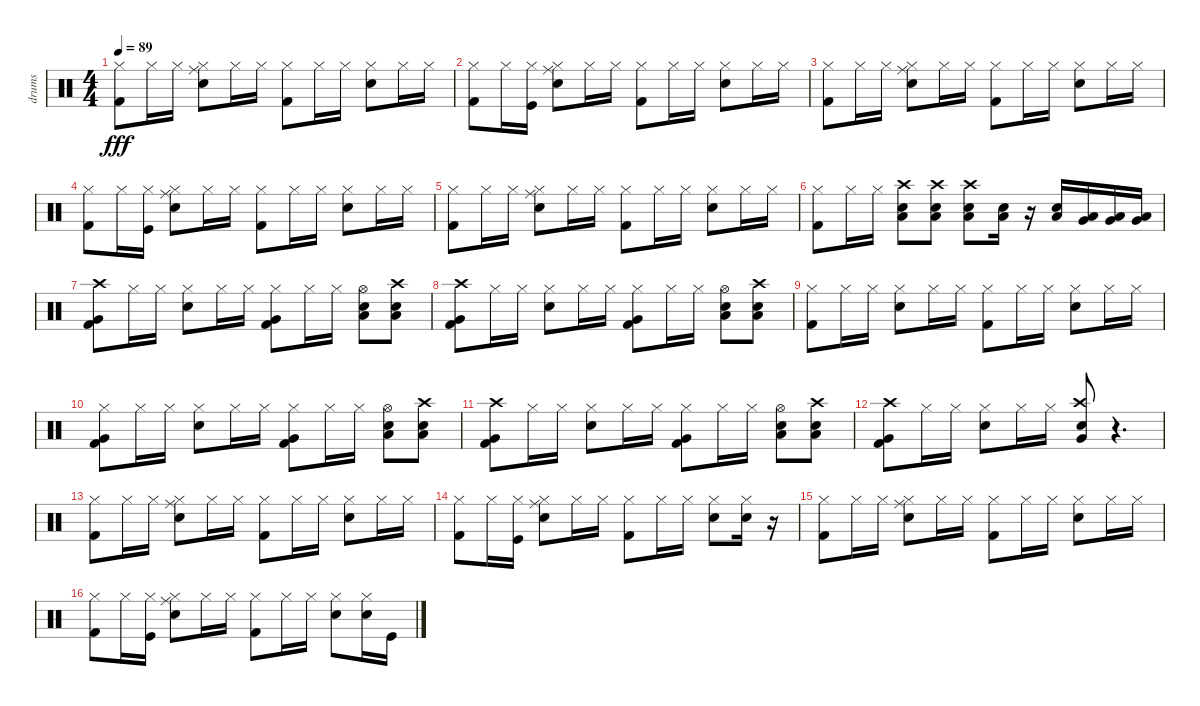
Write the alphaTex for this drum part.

\track ("drums" "drums") {instrument percussion}
\staff {score}
\articulation defaults
\ts (4 4)
\tempo 89
\clef neutral
\ks c
("Kick (hit) 2" "Hi-Hat (closed)").8{dy fff} "Hi-Hat (closed)".16 "Hi-Hat (closed)".16 ("Hi-Hat (closed)" "Snare (hit) 2" "Ride (middle)").8 "Hi-Hat (closed)".16 "Hi-Hat (closed)".16 ("Kick (hit) 2" "Hi-Hat (closed)").8 "Hi-Hat (closed)".16 "Hi-Hat (closed)".16 ("Snare (hit) 2" "Hi-Hat (closed)").8 "Hi-Hat (closed)".16 "Hi-Hat (closed)".16 |
("Kick (hit) 2" "Hi-Hat (closed)").8 "Hi-Hat (closed)".16 ("Kick (hit)" "Hi-Hat (closed)").16 ("Hi-Hat (closed)" "Snare (hit) 2" "Ride (middle)").8 "Hi-Hat (closed)".16 "Hi-Hat (closed)".16 ("Kick (hit) 2" "Hi-Hat (closed)").8 "Hi-Hat (closed)".16 "Hi-Hat (closed)".16 ("Snare (hit) 2" "Hi-Hat (closed)").8 "Hi-Hat (closed)".16 "Hi-Hat (closed)".16 |
("Kick (hit) 2" "Hi-Hat (closed)").8 "Hi-Hat (closed)".16 "Hi-Hat (closed)".16 ("Hi-Hat (closed)" "Snare (hit) 2" "Ride (middle)").8 "Hi-Hat (closed)".16 "Hi-Hat (closed)".16 ("Kick (hit) 2" "Hi-Hat (closed)").8 "Hi-Hat (closed)".16 "Hi-Hat (closed)".16 ("Snare (hit) 2" "Hi-Hat (closed)").8 "Hi-Hat (closed)".16 "Hi-Hat (closed)".16 |
("Kick (hit) 2" "Hi-Hat (closed)").8 "Hi-Hat (closed)".16 ("Kick (hit)" "Hi-Hat (closed)").16 ("Hi-Hat (closed)" "Snare (hit) 2" "Ride (middle)").8 "Hi-Hat (closed)".16 "Hi-Hat (closed)".16 ("Kick (hit) 2" "Hi-Hat (closed)").8 "Hi-Hat (closed)".16 "Hi-Hat (closed)".16 ("Snare (hit) 2" "Hi-Hat (closed)").8 "Hi-Hat (closed)".16 "Hi-Hat (closed)".16 |
("Kick (hit) 2" "Hi-Hat (closed)").8 "Hi-Hat (closed)".16 "Hi-Hat (closed)".16 ("Hi-Hat (closed)" "Snare (hit) 2" "Ride (middle)").8 "Hi-Hat (closed)".16 "Hi-Hat (closed)".16 ("Kick (hit) 2" "Hi-Hat (closed)").8 "Hi-Hat (closed)".16 "Hi-Hat (closed)".16 ("Snare (hit) 2" "Hi-Hat (closed)").8 "Hi-Hat (closed)".16 "Hi-Hat (closed)".16 |
("Hi-Hat (closed)" "Kick (hit) 2").8 "Hi-Hat (closed)".16 "Hi-Hat (closed)".16 ("Crash high (hit)" "Low Tom (hit)" "Snare (hit) 2").8 ("Crash high (hit)" "Low Tom (hit)" "Snare (hit) 2").8 ("Crash high (hit)" "Low Tom (hit)" "Snare (hit) 2").8 ("Low Tom (hit)" "Snare (hit) 2").16 r.16 ("Electric Snare (hit)" "Low Tom (hit)").16 ("Low Tom (hit)" "Very Low Tom (hit)").16 ("Very Low Tom (hit)" "Low Floor Tom (hit)").16 ("Low Tom (hit)" "Very Low Tom (hit)").16 |
("Very Low Tom (hit)" "Crash high (hit)" "Kick (hit) 2").8 "Hi-Hat (closed)".16 "Hi-Hat (closed)".16 ("Hi-Hat (closed)" "Snare (hit) 2").8 "Hi-Hat (closed)".16 "Hi-Hat (closed)".16 ("Hi-Hat (closed)" "Very Low Tom (hit)" "Kick (hit) 2").8 "Hi-Hat (closed)".16 "Hi-Hat (closed)".16 ("Low Tom (hit)" "Snare (hit) 2" "Hi-Hat (open)").8 ("Low Tom (hit)" "Snare (hit) 2" "Crash high (hit)").8 |
("Very Low Tom (hit)" "Crash high (hit)" "Kick (hit) 2").8 "Hi-Hat (closed)".16 "Hi-Hat (closed)".16 ("Hi-Hat (closed)" "Snare (hit) 2").8 "Hi-Hat (closed)".16 "Hi-Hat (closed)".16 ("Hi-Hat (closed)" "Very Low Tom (hit)" "Kick (hit) 2").8 "Hi-Hat (closed)".16 "Hi-Hat (closed)".16 ("Low Tom (hit)" "Snare (hit) 2" "Hi-Hat (open)").8 ("Low Tom (hit)" "Snare (hit) 2" "Crash high (hit)").8 |
("Kick (hit) 2" "Hi-Hat (closed)").8 "Hi-Hat (closed)".16 "Hi-Hat (closed)".16 ("Snare (hit) 2" "Hi-Hat (closed)").8 "Hi-Hat (closed)".16 "Hi-Hat (closed)".16 ("Kick (hit) 2" "Hi-Hat (closed)").8 "Hi-Hat (closed)".16 "Hi-Hat (closed)".16 ("Snare (hit) 2" "Hi-Hat (closed)").8 "Hi-Hat (closed)".16 "Hi-Hat (closed)".16 |
("Very Low Tom (hit)" "Hi-Hat (closed)" "Kick (hit) 2").8 "Hi-Hat (closed)".16 "Hi-Hat (closed)".16 ("Hi-Hat (closed)" "Snare (hit) 2").8 "Hi-Hat (closed)".16 "Hi-Hat (closed)".16 ("Hi-Hat (closed)" "Very Low Tom (hit)" "Kick (hit) 2").8 "Hi-Hat (closed)".16 "Hi-Hat (closed)".16 ("Low Tom (hit)" "Snare (hit) 2" "Hi-Hat (open)").8 ("Low Tom (hit)" "Snare (hit) 2" "Crash high (hit)").8 |
("Very Low Tom (hit)" "Crash high (hit)" "Kick (hit) 2").8 "Hi-Hat (closed)".16 "Hi-Hat (closed)".16 ("Hi-Hat (closed)" "Snare (hit) 2").8 "Hi-Hat (closed)".16 "Hi-Hat (closed)".16 ("Hi-Hat (closed)" "Very Low Tom (hit)" "Kick (hit) 2").8 "Hi-Hat (closed)".16 "Hi-Hat (closed)".16 ("Low Tom (hit)" "Snare (hit) 2" "Hi-Hat (open)").8 ("Low Tom (hit)" "Snare (hit) 2" "Crash high (hit)").8 |
("Crash high (hit)" "Very Low Tom (hit)" "Kick (hit) 2").8 "Hi-Hat (closed)".16 "Hi-Hat (closed)".16 ("Hi-Hat (closed)" "Snare (hit) 2").8 "Hi-Hat (closed)".16 "Hi-Hat (closed)".16 ("Crash high (hit)" "Very Low Tom (hit)" "Snare (hit) 2").8 r.4{d} |
("Kick (hit) 2" "Hi-Hat (closed)").8 "Hi-Hat (closed)".16 "Hi-Hat (closed)".16 ("Hi-Hat (closed)" "Snare (hit) 2" "Ride (middle)").8 "Hi-Hat (closed)".16 "Hi-Hat (closed)".16 ("Kick (hit) 2" "Hi-Hat (closed)").8 "Hi-Hat (closed)".16 "Hi-Hat (closed)".16 ("Snare (hit) 2" "Hi-Hat (closed)").8 "Hi-Hat (closed)".16 "Hi-Hat (closed)".16 |
("Kick (hit) 2" "Hi-Hat (closed)").8 "Hi-Hat (closed)".16 ("Kick (hit)" "Hi-Hat (closed)").16 ("Hi-Hat (closed)" "Snare (hit) 2" "Ride (middle)").8 "Hi-Hat (closed)".16 "Hi-Hat (closed)".16 ("Kick (hit) 2" "Hi-Hat (closed)").8 "Hi-Hat (closed)".16 "Hi-Hat (closed)".16 ("Snare (hit) 2" "Hi-Hat (closed)").8 ("Snare (hit) 2" "Hi-Hat (closed)").16 r.16 |
("Kick (hit) 2" "Hi-Hat (closed)").8 "Hi-Hat (closed)".16 "Hi-Hat (closed)".16 ("Hi-Hat (closed)" "Snare (hit) 2" "Ride (middle)").8 "Hi-Hat (closed)".16 "Hi-Hat (closed)".16 ("Kick (hit) 2" "Hi-Hat (closed)").8 "Hi-Hat (closed)".16 "Hi-Hat (closed)".16 ("Snare (hit) 2" "Hi-Hat (closed)").8 "Hi-Hat (closed)".16 "Hi-Hat (closed)".16 |
("Kick (hit) 2" "Hi-Hat (closed)").8 "Hi-Hat (closed)".16 ("Kick (hit)" "Hi-Hat (closed)").16 ("Hi-Hat (closed)" "Snare (hit) 2" "Ride (middle)").8 "Hi-Hat (closed)".16 "Hi-Hat (closed)".16 ("Kick (hit) 2" "Hi-Hat (closed)").8 "Hi-Hat (closed)".16 "Hi-Hat (closed)".16 ("Snare (hit) 2" "Hi-Hat (closed)").8 ("Hi-Hat (closed)" "Snare (hit) 2").16 "Kick (hit)".16
